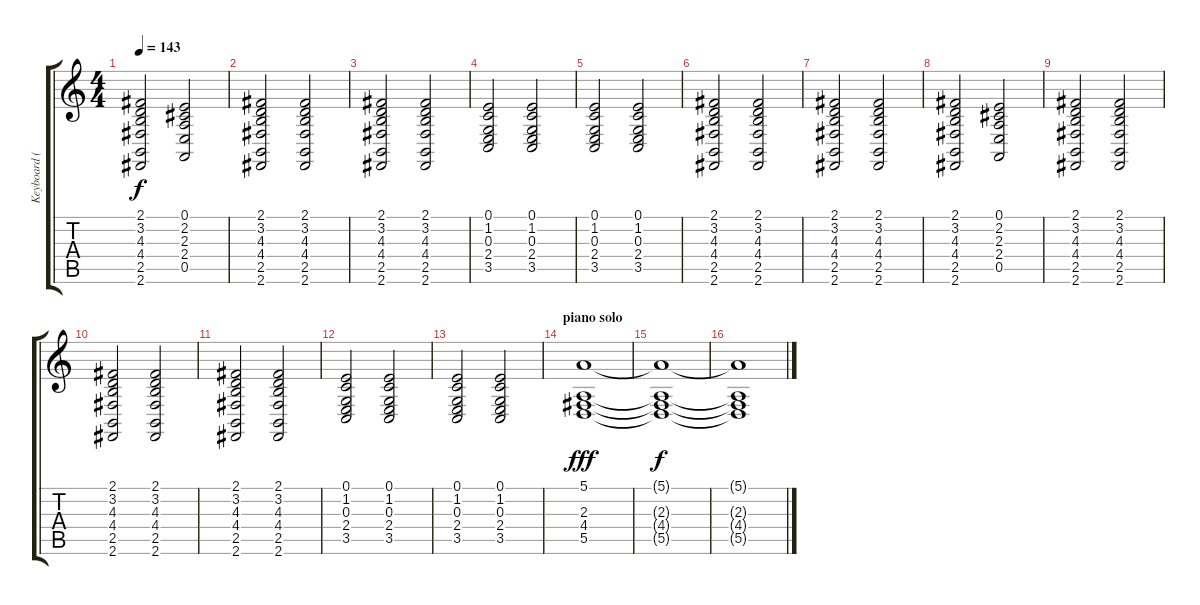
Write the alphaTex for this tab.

\track ("Keyboard (Wright)" "Keyboard (") {instrument drawbarorgan}
\staff {score tabs}
\tuning (E4 B3 G3 D3 A2 E2) {hide}
\ts (4 4)
\tempo 143
\clef g2
\ks c
(2.1 3.2 4.3 4.4 2.5 2.6).2{dy f} (0.1 2.2 2.3 2.4 0.5).2 |
(2.1 3.2 4.3 4.4 2.5 2.6).2 (2.1 3.2 4.3 4.4 2.5 2.6).2 |
(2.1 3.2 4.3 4.4 2.5 2.6).2 (2.1 3.2 4.3 4.4 2.5 2.6).2 |
(0.1 1.2 0.3 2.4 3.5).2 (0.1 1.2 0.3 2.4 3.5).2 |
(0.1 1.2 0.3 2.4 3.5).2 (0.1 1.2 0.3 2.4 3.5).2 |
(2.1 3.2 4.3 4.4 2.5 2.6).2 (2.1 3.2 4.3 4.4 2.5 2.6).2 |
(2.1 3.2 4.3 4.4 2.5 2.6).2 (2.1 3.2 4.3 4.4 2.5 2.6).2 |
(2.1 3.2 4.3 4.4 2.5 2.6).2 (0.1 2.2 2.3 2.4 0.5).2 |
(2.1 3.2 4.3 4.4 2.5 2.6).2 (2.1 3.2 4.3 4.4 2.5 2.6).2 |
(2.1 3.2 4.3 4.4 2.5 2.6).2 (2.1 3.2 4.3 4.4 2.5 2.6).2 |
(2.1 3.2 4.3 4.4 2.5 2.6).2 (2.1 3.2 4.3 4.4 2.5 2.6).2 |
(0.1 1.2 0.3 2.4 3.5).2 (0.1 1.2 0.3 2.4 3.5).2 |
(0.1 1.2 0.3 2.4 3.5).2 (0.1 1.2 0.3 2.4 3.5).2 |
\section ("" "piano solo")
(5.1 2.3 4.4 5.5).1{dy fff} |
(5.1{t} 2.3{t} 4.4{t} 5.5{t}).1{dy f} |
(5.1{t} 2.3{t} 4.4{t} 5.5{t}).1
